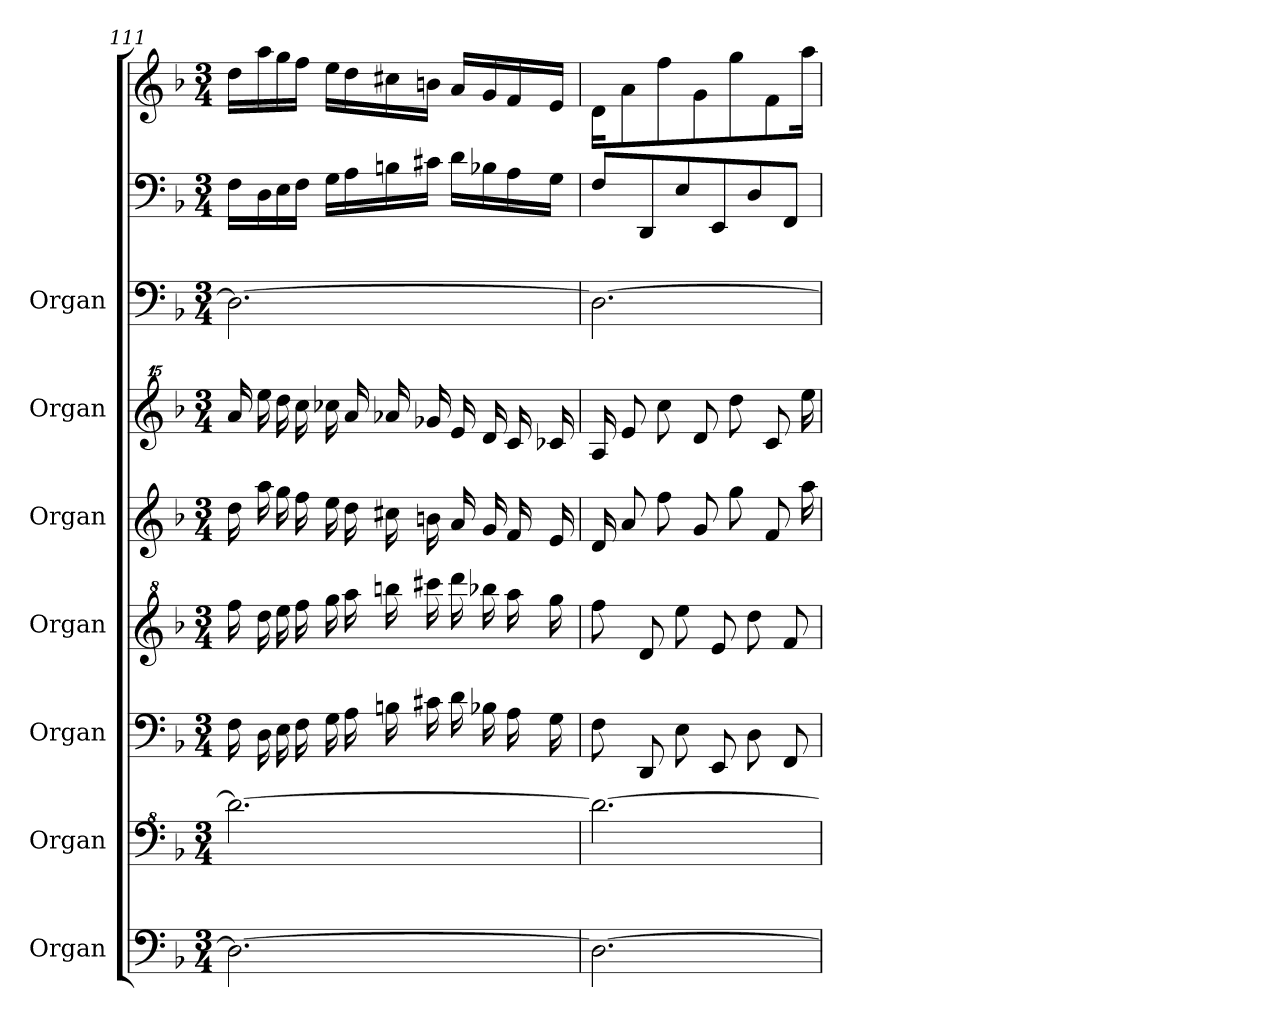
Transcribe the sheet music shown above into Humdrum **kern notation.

**kern	**kern	**kern	**kern	**kern	**kern	**kern	**kern	**kern
*part7	*part6	*part5	*part4	*part3	*part2	*part1	*part1	*part1
*staff9	*staff8	*staff7	*staff6	*staff5	*staff4	*staff3	*staff2	*staff1
*I"Organ	*I"Organ	*I"Organ	*I"Organ	*I"Organ	*I"Organ	*I"Organ	*	*
*	*I'Org.	*	*	*	*	*	*	*
!!LO:PB:g=z
*clefF4	*clefF^4	*clefF4	*clefG^2	*clefG2	*clefG^^2	*clefF4	*clefF4	*clefG2
*k[b-]	*k[b-]	*k[b-]	*k[b-]	*k[b-]	*k[b-]	*k[b-]	*k[b-]	*k[b-]
*M3/4	*M3/4	*M3/4	*M3/4	*M3/4	*M3/4	*M3/4	*M3/4	*M3/4
=111	=111	=111	=111	=111	=111	=111	=111	=111
2.D\_	2.dd\_	16F\	16fff\	16dd\	16aaa/	2.D\_	16F\LL	16dd\LL
.	.	16D\	16ddd\	16aa\	16eeee\	.	16D\	16aa\
.	.	16E\	16eee\	16gg\	16dddd\	.	16E\	16gg\
.	.	16F\	16fff\	16ff\	16cccc\	.	16F\JJ	16ff\JJ
.	.	16G\	16ggg\	16ee\	16cccc-X\	.	16G\LL	16ee\LL
.	.	16A\	16aaa\	16dd\	16aaa/	.	16A\	16dd\
.	.	16Bn\	16bbbn\	16cc#X\	16aaa-X/	.	16Bn\	16cc#X\
.	.	16c#X\	16cccc#X\	16bn\	16ggg-X/	.	16c#X\JJ	16bn\JJ
.	.	16d\	16dddd\	16a/	16eee/	.	16d\LL	16a/LL
.	.	16B-X\	16bbb-X\	16g/	16ddd/	.	16B-X\	16g/
.	.	16A\	16aaa\	16f/	16ccc/	.	16A\	16f/
.	.	16G\	16ggg\	16e/	16ccc-X/	.	16G\JJ	16e/JJ
=112	=112	=112	=112	=112	=112	=112	=112	=112
2.D\_	2.dd\_	8F\	8fff\	16d/	16aa/	2.D\_	8F/L	16d\KL
.	.	.	.	8a/	8eee/	.	.	8a\
.	.	8DD/	8dd/	.	.	.	8DD/	.
.	.	.	.	8ff\	8cccc\	.	.	8ff\
.	.	8E\	8eee\	.	.	.	8E/	.
.	.	.	.	8g/	8ddd/	.	.	8g\
.	.	8EE/	8ee/	.	.	.	8EE/	.
.	.	.	.	8gg\	8dddd\	.	.	8gg\
.	.	8D\	8ddd\	.	.	.	8D/	.
.	.	.	.	8f/	8ccc/	.	.	8f\
.	.	8FF/	8ff/	.	.	.	8FF/J	.
.	.	.	.	16aa\	16eeee\	.	.	16aa\Jk
=	=	=	=	=	=	=	=	=
*-	*-	*-	*-	*-	*-	*-	*-	*-
